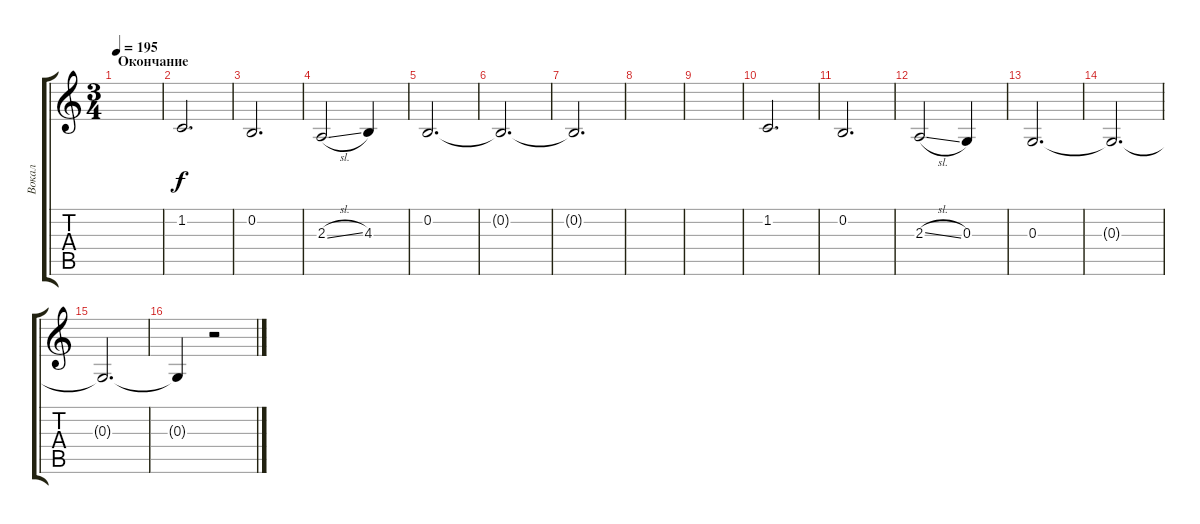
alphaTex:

\track ("Вокал" "Вокал") {instrument lead2sawtooth}
\staff {score tabs}
\tuning (E4 B3 G3 D3 A2 E2) {hide}
\ts (3 4)
\section ("" "Окончание")
\tempo 195
\clef g2
\ks c
|
1.2.2{d volume 16} |
0.2.2{d} |
2.3{sl}.2 4.3.4 |
0.2.2{d} |
0.2{t}.2{d} |
0.2{t}.2{d} |
|
|
1.2.2{d} |
0.2.2{d} |
2.3{sl}.2 0.3.4 |
0.3.2{d} |
0.3{t}.2{d} |
0.3{t}.2{d} |
0.3{t}.4 r.2
